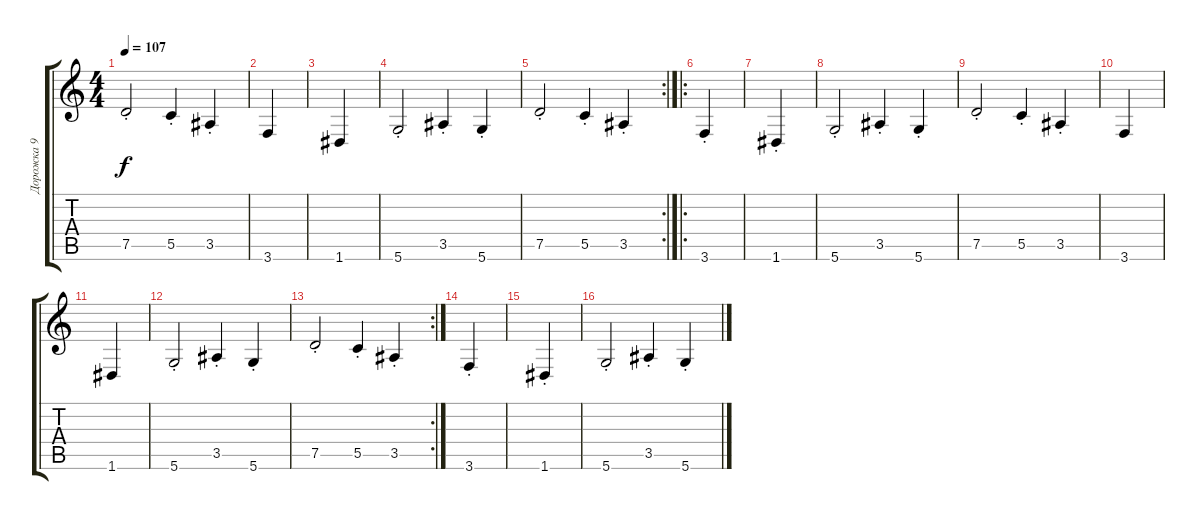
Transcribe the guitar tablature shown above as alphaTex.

\track ("Дорожка 9" "Дорожка 9") {instrument electricguitarclean}
\staff {score tabs}
\tuning (D4 A3 F3 C3 G2 D2) {hide}
\ts (4 4)
\tempo 107
\clef g2
\ks c
7.5{st}.2{dy f} 5.5{st}.4 3.5{st}.4 |
3.6.4 |
1.6.4 |
5.6{st}.2 3.5{st}.4 5.6{st}.4 |
\rc 2
7.5{st}.2 5.5{st}.4 3.5{st}.4 |
\ro
3.6{st}.4 |
1.6{st}.4 |
5.6{st}.2 3.5{st}.4 5.6{st}.4 |
7.5{st}.2 5.5{st}.4 3.5{st}.4 |
3.6.4 |
1.6.4 |
5.6{st}.2 3.5{st}.4 5.6{st}.4 |
\rc 2
7.5{st}.2 5.5{st}.4 3.5{st}.4 |
3.6{st}.4 |
1.6{st}.4 |
5.6{st}.2 3.5{st}.4 5.6{st}.4
